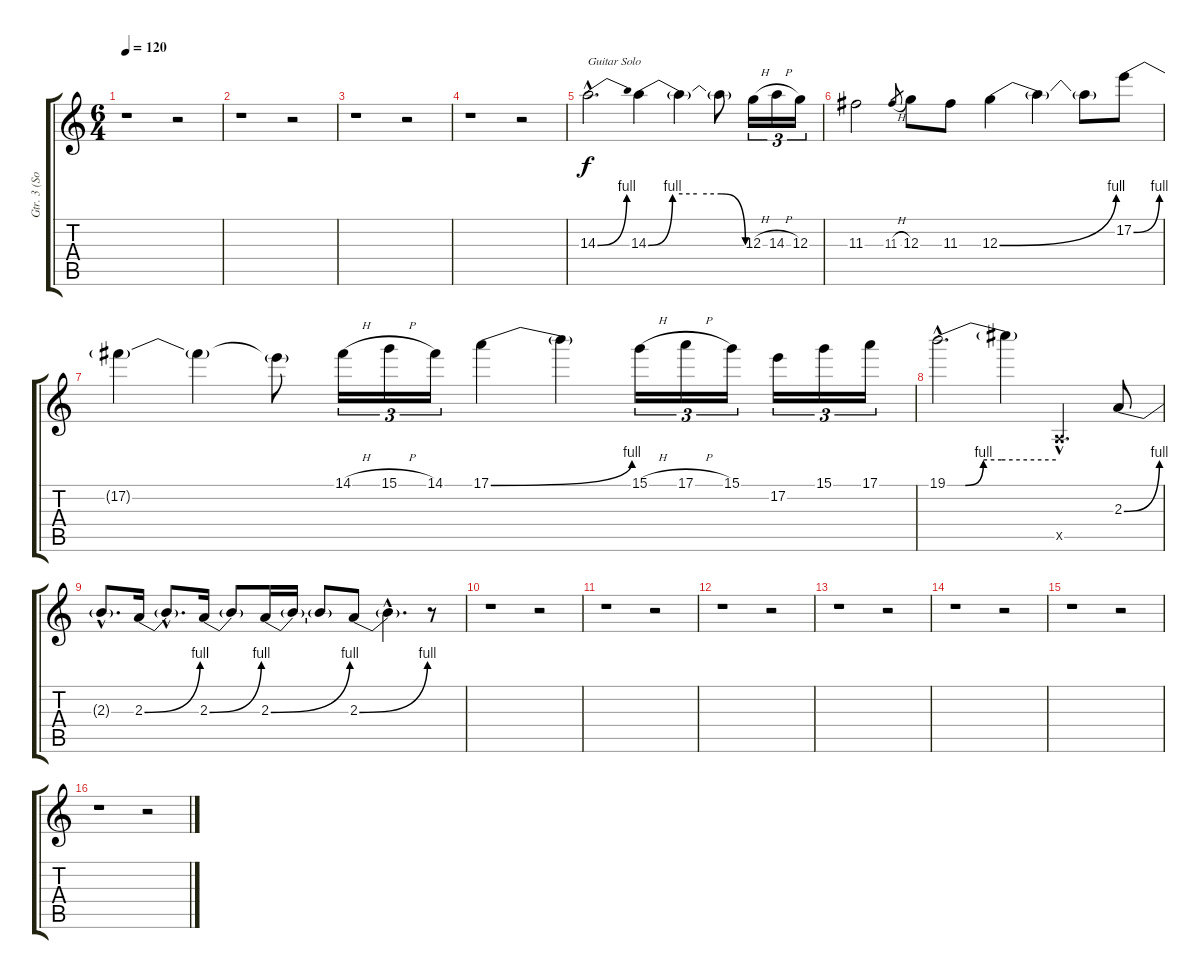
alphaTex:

\track ("Gtr. 3 (Solo)" "Gtr. 3 (So") {instrument overdrivenguitar}
\staff {score tabs}
\tuning (E4 B3 G3 D3 A2 E2) {hide}
\ts (6 4)
\tempo 120
\clef g2
\ks c
r.1{dy f} r.2 |
r.1 r.2 |
r.1 r.2 |
r.1 r.2 |
14.3{be (bend 0 0 60 4) hac}.2{d txt "Guitar Solo"} 14.3{be (custom 0 0 15 4 30 4 45 4 60 0)}.4 14.3{t}.4 14.3{t}.8 12.3{h}.16{tu (3 2)} 14.3{h}.16{tu (3 2)} 12.3.16{tu (3 2)} |
11.3.2 11.3{h}.8{gr} 12.3.8 11.3.8 12.3{be (bend 0 0 60 4)}.4 12.3{t}.4 12.3{t}.8 17.2{be (bend 0 0 60 4)}.8 |
17.2{t}.4 17.2{t}.4 17.2{t}.8 14.1{h}.16{tu (3 2)} 15.1{h}.16{tu (3 2)} 14.1.16{tu (3 2)} 17.1{be (bend 0 0 60 4)}.4 17.1{t}.4 15.1{h}.16{tu (3 2)} 17.1{h}.16{tu (3 2)} 15.1.16{tu (3 2)} 17.2.16{tu (3 2)} 15.1.16{tu (3 2)} 17.1.16{tu (3 2)} |
19.1{be (custom 0 0 10 0 20 4 30 4 60 4) hac}.2{d} 19.1{t}.4 0.5{hac x}.4{d} 2.3{be (bend 0 0 60 4)}.8 |
2.3{hac t}.8{d} 2.3{be (bend 0 0 60 4)}.16 2.3{hac t}.8{d} 2.3{be (bend 0 0 60 4)}.16 2.3{t}.8 2.3{be (bend 0 0 60 4)}.16 2.3{t}.16 2.3{t}.8 2.3{be (bend 0 0 60 4)}.8 2.3{hac t}.4{d} r.8 |
r.1 r.2 |
r.1 r.2 |
r.1 r.2 |
r.1 r.2 |
r.1 r.2 |
r.1 r.2 |
r.1 r.2
